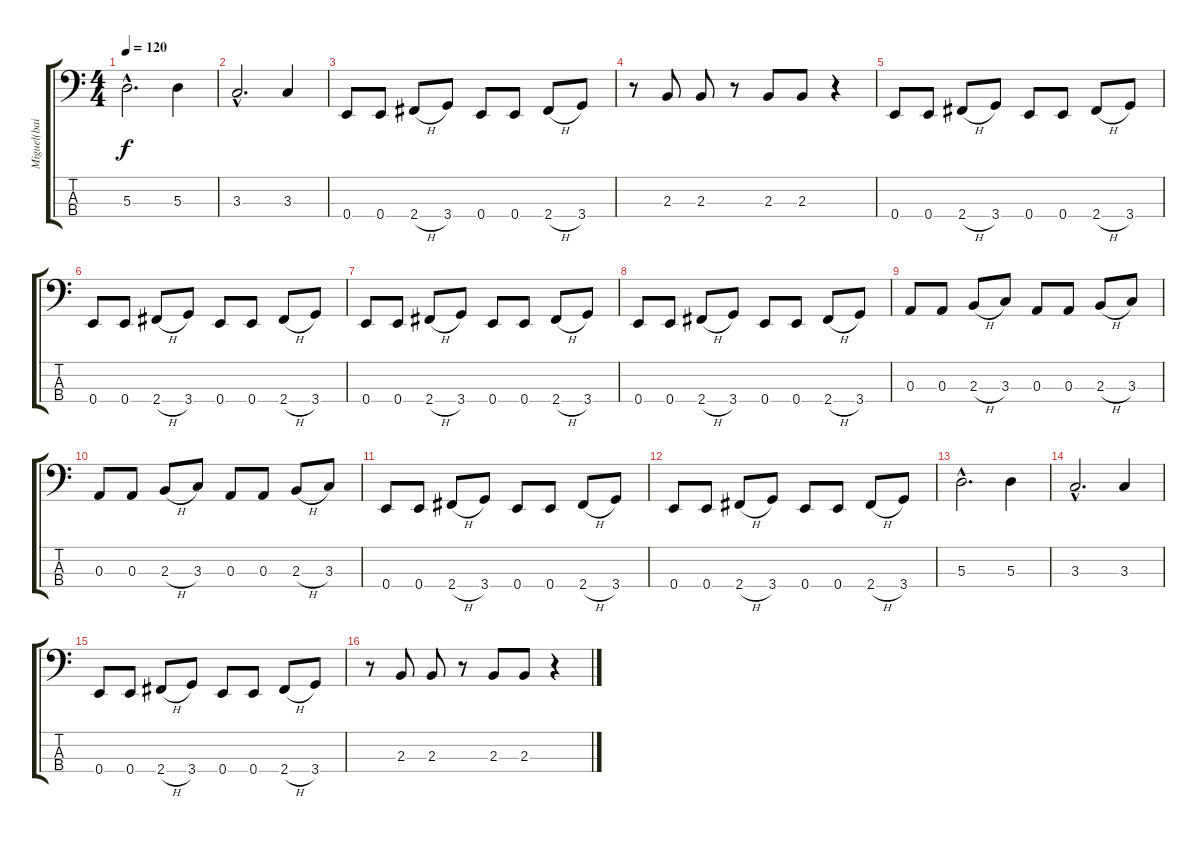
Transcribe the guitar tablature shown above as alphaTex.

\track ("Miguel(baixo)" "Miguel(bai") {instrument electricbassfinger}
\staff {score tabs}
\tuning (G2 D2 A1 E1) {hide}
\ts (4 4)
\tempo 120
\clef f4
\ks c
5.3{hac}.2{d dy f} 5.3.4 |
3.3{hac}.2{d} 3.3.4 |
0.4.8 0.4.8 2.4{h}.8 3.4.8 0.4.8 0.4.8 2.4{h}.8 3.4.8 |
r.8 2.3.8 2.3.8 r.8 2.3.8 2.3.8 r.4 |
0.4.8 0.4.8 2.4{h}.8 3.4.8 0.4.8 0.4.8 2.4{h}.8 3.4.8 |
0.4.8 0.4.8 2.4{h}.8 3.4.8 0.4.8 0.4.8 2.4{h}.8 3.4.8 |
0.4.8 0.4.8 2.4{h}.8 3.4.8 0.4.8 0.4.8 2.4{h}.8 3.4.8 |
0.4.8 0.4.8 2.4{h}.8 3.4.8 0.4.8 0.4.8 2.4{h}.8 3.4.8 |
0.3.8 0.3.8 2.3{h}.8 3.3.8 0.3.8 0.3.8 2.3{h}.8 3.3.8 |
0.3.8 0.3.8 2.3{h}.8 3.3.8 0.3.8 0.3.8 2.3{h}.8 3.3.8 |
0.4.8 0.4.8 2.4{h}.8 3.4.8 0.4.8 0.4.8 2.4{h}.8 3.4.8 |
0.4.8 0.4.8 2.4{h}.8 3.4.8 0.4.8 0.4.8 2.4{h}.8 3.4.8 |
5.3{hac}.2{d} 5.3.4 |
3.3{hac}.2{d} 3.3.4 |
0.4.8 0.4.8 2.4{h}.8 3.4.8 0.4.8 0.4.8 2.4{h}.8 3.4.8 |
r.8 2.3.8 2.3.8 r.8 2.3.8 2.3.8 r.4
